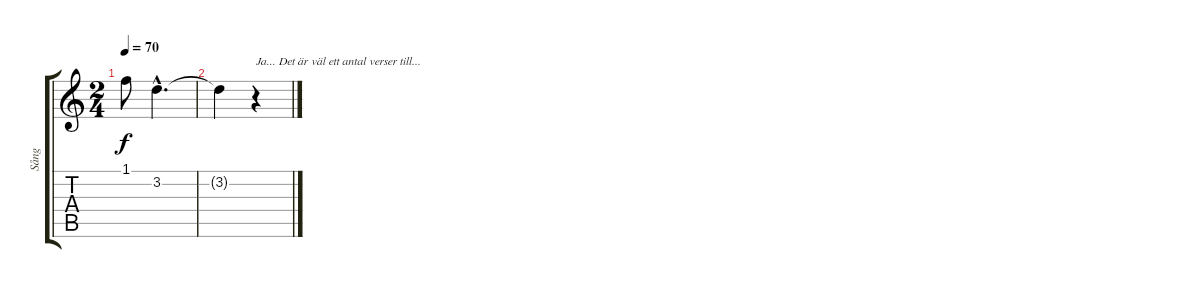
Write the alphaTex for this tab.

\track ("Sång" "Sång") {instrument contrabass}
\staff {score tabs}
\tuning (E4 B3 G3 D3 A2 E2) {hide}
\ts (2 4)
\tempo 70
\clef g2
\ks c
1.1.8{dy f} 3.2{hac}.4{d} |
3.2{t}.4 r.4{txt "Ja... Det är väl ett antal verser till..."}
